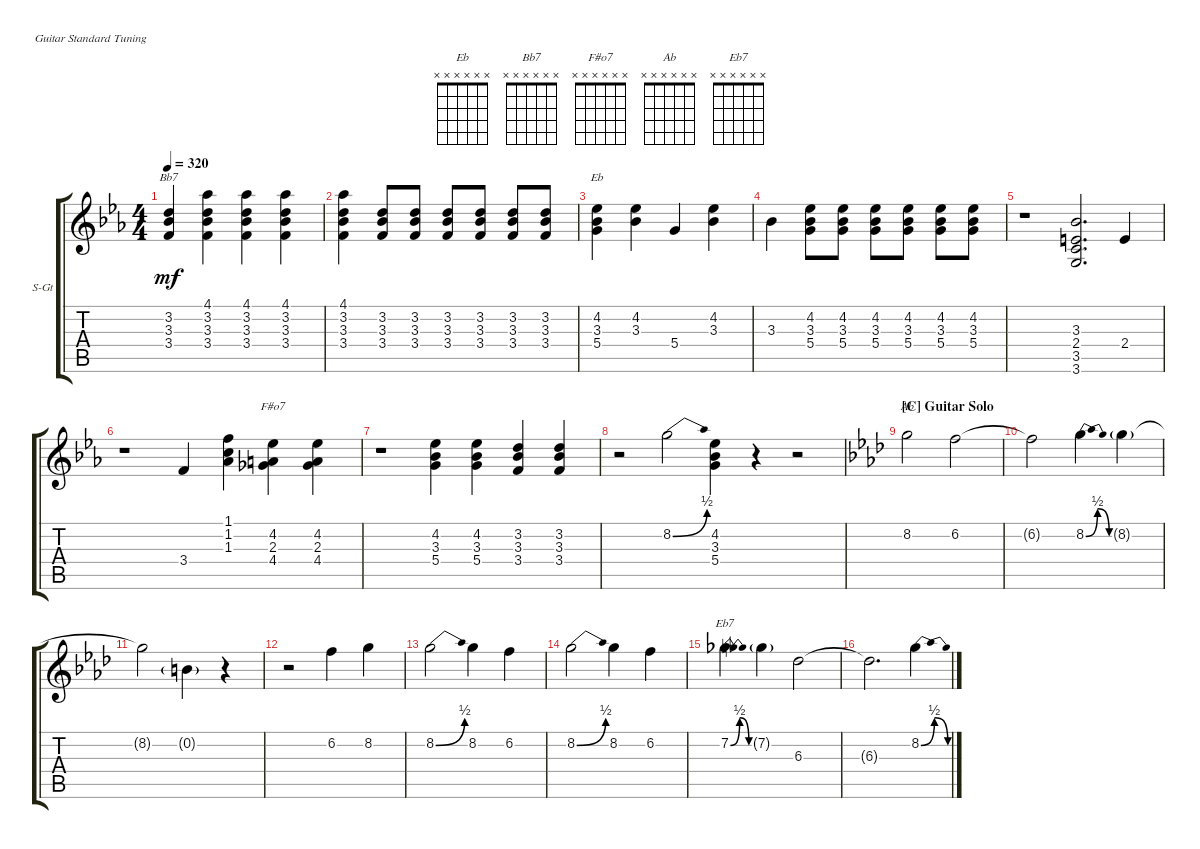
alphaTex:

\bracketExtendMode groupsimilarinstruments
\firstSystemTrackNameOrientation horizontal
\otherSystemsTrackNameOrientation horizontal
\track ("(accoustic)" "S-Gt") {instrument acousticgrandpiano}
\staff {score tabs}
\tuning (E4 B3 G3 D3 A2 E2)
\displaytranspose 12
\chord ("Eb" x x x x x x)
\chord ("Bb7" x x x x x x)
\chord ("F#o7" x x x x x x)
\chord ("Ab" x x x x x x)
\chord ("Eb7" x x x x x x)
\ts (4 4)
\tempo 320
\clef g2
\ks cminor
(3.2 3.3 3.4).4{ch "Bb7" dy mf} (4.1 3.2 3.3 3.4).4 (4.1 3.2 3.3 3.4).4 (4.1 3.2 3.3 3.4).4 |
(4.1 3.2 3.3 3.4).4 (3.2 3.3 3.4).8 (3.2 3.3 3.4).8 (3.2 3.3 3.4).8 (3.2 3.3 3.4).8 (3.2 3.3 3.4).8 (3.2 3.3 3.4).8 |
(4.2 3.3 5.4).4{ch "Eb"} (4.2 3.3).4 5.4.4 (4.2 3.3).4 |
3.3.4 (4.2 3.3 5.4).8 (4.2 3.3 5.4).8 (4.2 3.3 5.4).8 (4.2 3.3 5.4).8 (4.2 3.3 5.4).8 (4.2 3.3 5.4).8 |
r.1 (3.3 2.4 3.5 3.6).2{d} 2.4.4 |
r.1 3.4.4 (1.1 1.2 1.3).4 (4.2 2.3 4.4).4{ch "F#o7"} (4.2 2.3 4.4).4 |
r.1 (4.2 3.3 5.4).4 (4.2 3.3 5.4).4 (3.2 3.3 3.4).4 (3.2 3.3 3.4).4 |
r.2 8.2{be (bend 0 0 60 2)}.2 (4.2 3.3 5.4).4 r.4 r.2 |
\section ("C" "Guitar Solo")
\ks fminor
8.2.2{ch "Ab"} 6.2.2 |
6.2{t}.2 8.2{be (bendrelease 0 0 30 2 30 2 60 0)}.4 8.2{g}.4 |
8.2{t}.2 0.2{g}.4 r.4 |
r.2 6.2.4 8.2.4 |
8.2{be (bend 0 0 60 2)}.2 8.2.4 6.2.4 |
8.2{be (bend 0 0 60 2)}.2 8.2.4 6.2.4 |
7.2{be (bendrelease 0 0 30 2 30 2 60 0)}.4{ch "Eb7"} 7.2{g}.4 6.3.2 |
6.3{t}.2{d} 8.2{be (bendrelease 0 0 30 2 30 2 60 0)}.4
